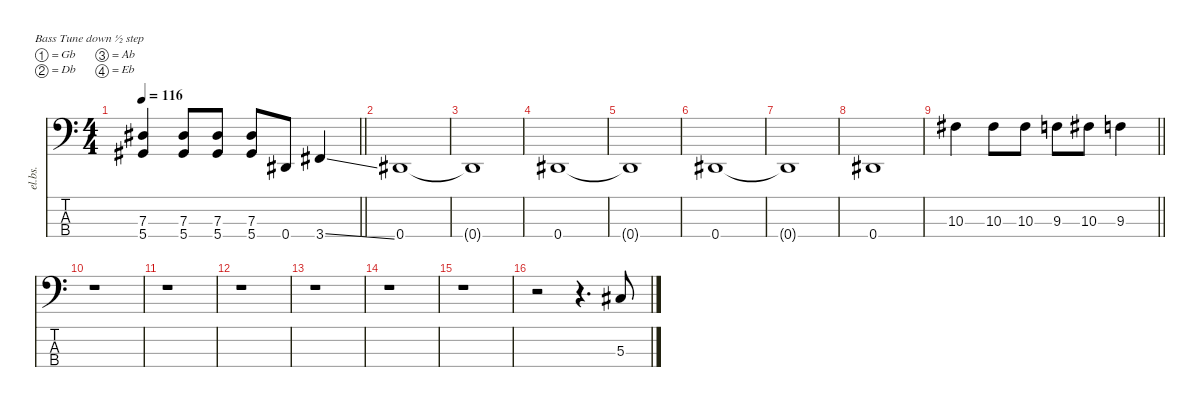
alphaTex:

\defaultSystemsLayout 4
\hideDynamics
\bracketExtendMode nobrackets
\otherSystemsTrackNameOrientation horizontal
\track ("Bass" "el.bs.") {instrument electricbasspick}
\staff {score tabs}
\tuning (Gb2 Db2 Ab1 Eb1)
\ts (4 4)
\tempo 116
\clef f4
\barLineRight lightlight
\ks c
(7.3{acc #} 5.4{acc #}).4{dy f beam Up} (7.3{acc #} 5.4{acc #}).8{beam Up} (7.3{acc #} 5.4{acc #}).8{beam Up} (7.3{acc #} 5.4{acc #}).8{beam Up} 0.4{acc #}.8{beam Up} 3.4{ss acc #}.4{beam Up} |
0.4{acc #}.1{beam Up} |
0.4{t acc #}.1{beam Up} |
0.4{acc #}.1{beam Up} |
0.4{t acc #}.1{beam Up} |
0.4{acc #}.1{beam Up} |
0.4{t acc #}.1{beam Up} |
0.4{acc #}.1{beam Up} |
\barLineRight lightlight
10.3{acc #}.4{beam Down} 10.3{acc #}.8{beam Down} 10.3{acc #}.8{beam Down} 9.3.8{beam Down} 10.3{acc #}.8{beam Down} 9.3.4{beam Down} |
r.1{beam Down} |
r.1{beam Down} |
r.1{beam Down} |
r.1{beam Down} |
r.1{beam Down} |
r.1{beam Down} |
r.2{beam Down} r.4{d beam Down} 5.3{acc #}.8{beam Up}
